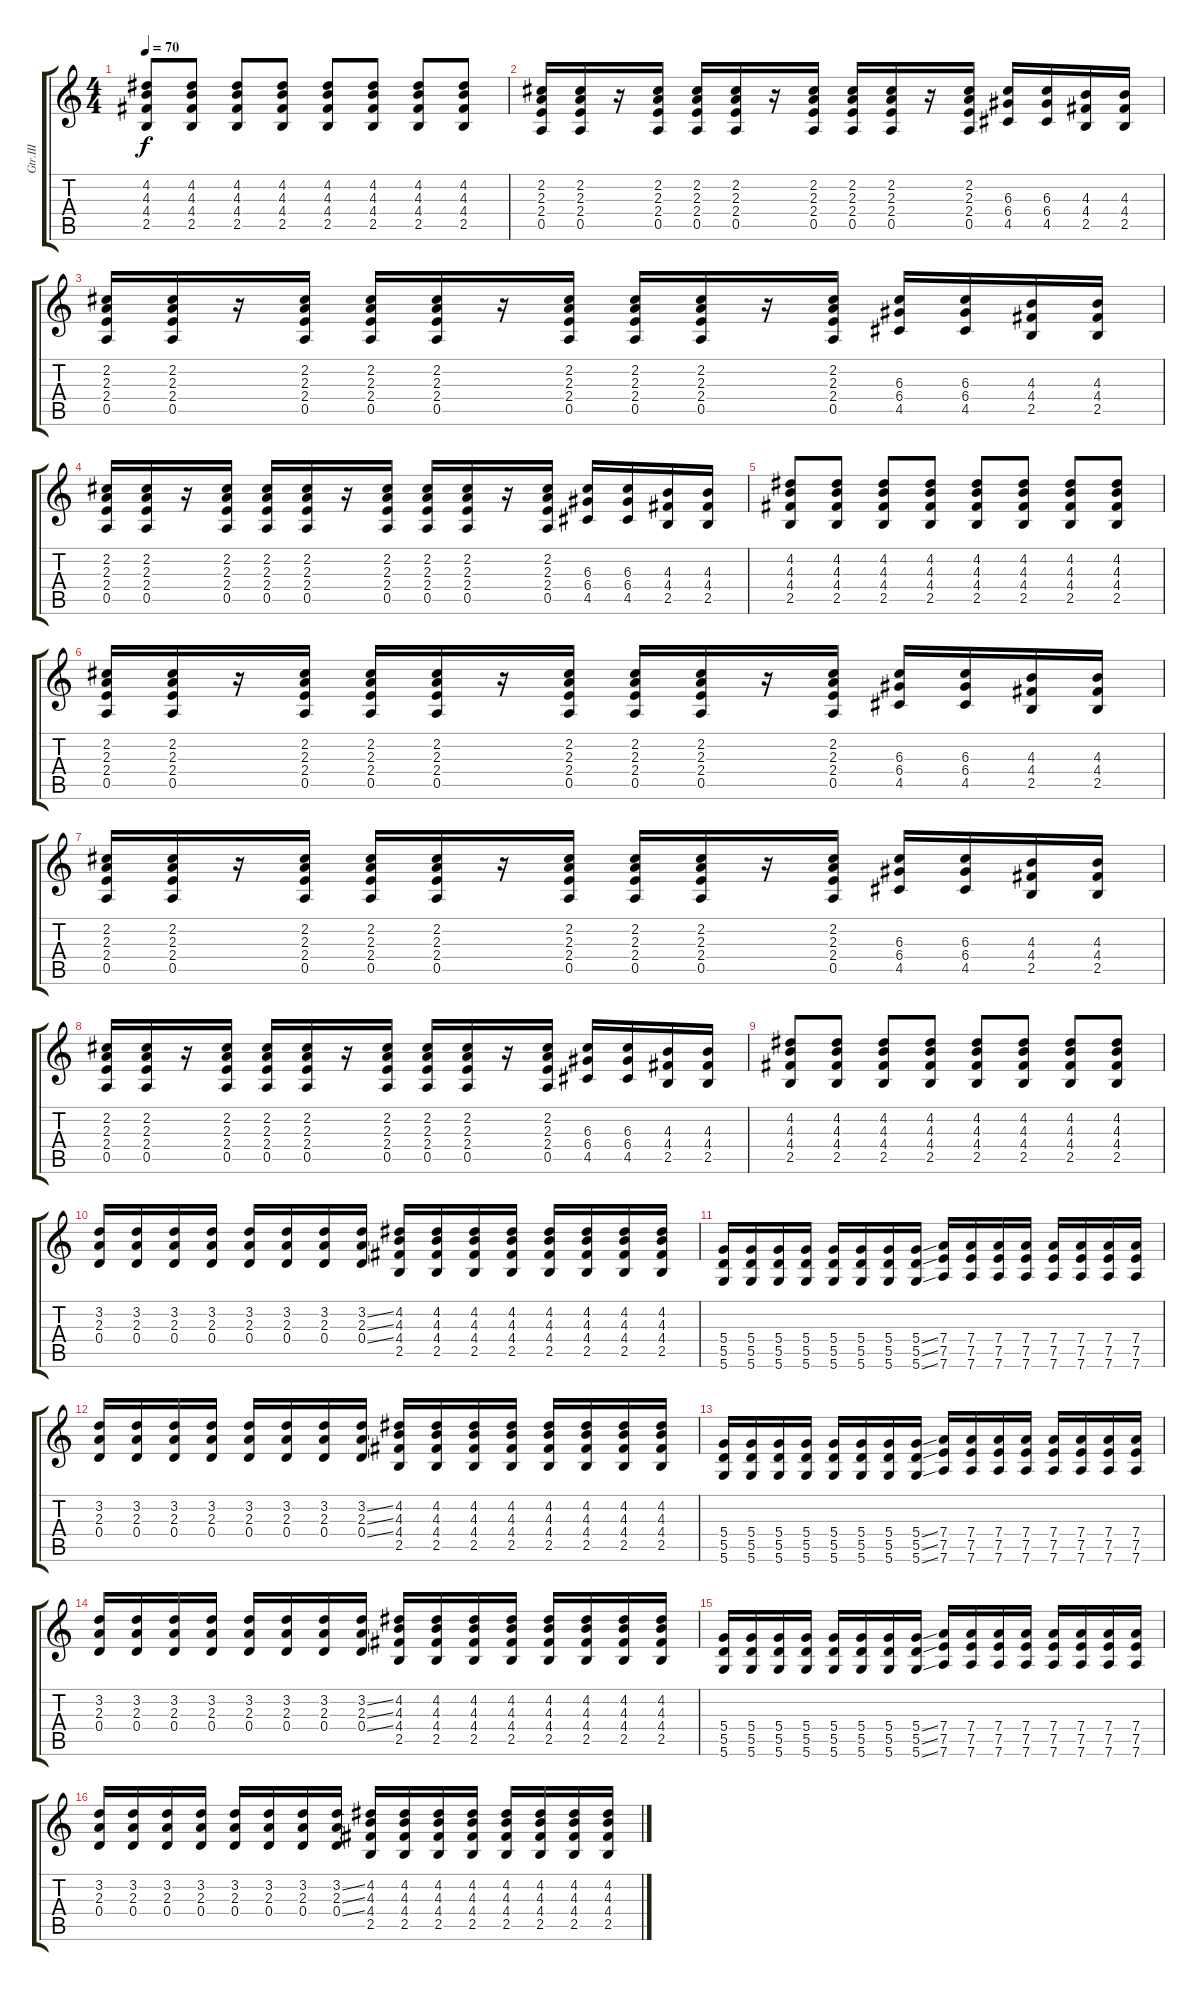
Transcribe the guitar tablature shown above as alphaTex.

\track ("Gtr.III" "Gtr.III") {instrument overdrivenguitar}
\staff {score tabs}
\tuning (E4 B3 G3 D3 A2 D2) {hide}
\ts (4 4)
\tempo 70
\clef g2
\ks c
(4.2 4.3 4.4 2.5).8{dy f instrument overdrivenguitar} (4.2 4.3 4.4 2.5).8 (4.2 4.3 4.4 2.5).8 (4.2 4.3 4.4 2.5).8 (4.2 4.3 4.4 2.5).8 (4.2 4.3 4.4 2.5).8 (4.2 4.3 4.4 2.5).8 (4.2 4.3 4.4 2.5).8 |
(2.2 2.3 2.4 0.5).16 (2.2 2.3 2.4 0.5).16 r.16 (2.2 2.3 2.4 0.5).16 (2.2 2.3 2.4 0.5).16 (2.2 2.3 2.4 0.5).16 r.16 (2.2 2.3 2.4 0.5).16 (2.2 2.3 2.4 0.5).16 (2.2 2.3 2.4 0.5).16 r.16 (2.2 2.3 2.4 0.5).16 (6.3 6.4 4.5).16 (6.3 6.4 4.5).16 (4.3 4.4 2.5).16 (4.3 4.4 2.5).16 |
(2.2 2.3 2.4 0.5).16 (2.2 2.3 2.4 0.5).16 r.16 (2.2 2.3 2.4 0.5).16 (2.2 2.3 2.4 0.5).16 (2.2 2.3 2.4 0.5).16 r.16 (2.2 2.3 2.4 0.5).16 (2.2 2.3 2.4 0.5).16 (2.2 2.3 2.4 0.5).16 r.16 (2.2 2.3 2.4 0.5).16 (6.3 6.4 4.5).16 (6.3 6.4 4.5).16 (4.3 4.4 2.5).16 (4.3 4.4 2.5).16 |
(2.2 2.3 2.4 0.5).16 (2.2 2.3 2.4 0.5).16 r.16 (2.2 2.3 2.4 0.5).16 (2.2 2.3 2.4 0.5).16 (2.2 2.3 2.4 0.5).16 r.16 (2.2 2.3 2.4 0.5).16 (2.2 2.3 2.4 0.5).16 (2.2 2.3 2.4 0.5).16 r.16 (2.2 2.3 2.4 0.5).16 (6.3 6.4 4.5).16 (6.3 6.4 4.5).16 (4.3 4.4 2.5).16 (4.3 4.4 2.5).16 |
(4.2 4.3 4.4 2.5).8{instrument overdrivenguitar} (4.2 4.3 4.4 2.5).8 (4.2 4.3 4.4 2.5).8 (4.2 4.3 4.4 2.5).8 (4.2 4.3 4.4 2.5).8 (4.2 4.3 4.4 2.5).8 (4.2 4.3 4.4 2.5).8 (4.2 4.3 4.4 2.5).8 |
(2.2 2.3 2.4 0.5).16{instrument acousticguitarsteel} (2.2 2.3 2.4 0.5).16 r.16 (2.2 2.3 2.4 0.5).16 (2.2 2.3 2.4 0.5).16 (2.2 2.3 2.4 0.5).16 r.16 (2.2 2.3 2.4 0.5).16 (2.2 2.3 2.4 0.5).16 (2.2 2.3 2.4 0.5).16 r.16 (2.2 2.3 2.4 0.5).16 (6.3 6.4 4.5).16 (6.3 6.4 4.5).16 (4.3 4.4 2.5).16 (4.3 4.4 2.5).16 |
(2.2 2.3 2.4 0.5).16{instrument acousticguitarsteel} (2.2 2.3 2.4 0.5).16 r.16 (2.2 2.3 2.4 0.5).16 (2.2 2.3 2.4 0.5).16 (2.2 2.3 2.4 0.5).16 r.16 (2.2 2.3 2.4 0.5).16 (2.2 2.3 2.4 0.5).16 (2.2 2.3 2.4 0.5).16 r.16 (2.2 2.3 2.4 0.5).16 (6.3 6.4 4.5).16 (6.3 6.4 4.5).16 (4.3 4.4 2.5).16 (4.3 4.4 2.5).16 |
(2.2 2.3 2.4 0.5).16 (2.2 2.3 2.4 0.5).16 r.16 (2.2 2.3 2.4 0.5).16 (2.2 2.3 2.4 0.5).16 (2.2 2.3 2.4 0.5).16 r.16 (2.2 2.3 2.4 0.5).16 (2.2 2.3 2.4 0.5).16 (2.2 2.3 2.4 0.5).16 r.16 (2.2 2.3 2.4 0.5).16 (6.3 6.4 4.5).16 (6.3 6.4 4.5).16 (4.3 4.4 2.5).16 (4.3 4.4 2.5).16 |
(4.2 4.3 4.4 2.5).8{instrument overdrivenguitar} (4.2 4.3 4.4 2.5).8 (4.2 4.3 4.4 2.5).8 (4.2 4.3 4.4 2.5).8 (4.2 4.3 4.4 2.5).8 (4.2 4.3 4.4 2.5).8 (4.2 4.3 4.4 2.5).8 (4.2 4.3 4.4 2.5).8 |
(3.2 2.3 0.4).16 (3.2 2.3 0.4).16 (3.2 2.3 0.4).16 (3.2 2.3 0.4).16 (3.2 2.3 0.4).16 (3.2 2.3 0.4).16 (3.2 2.3 0.4).16 (3.2{ss} 2.3{ss} 0.4{ss}).16 (4.2 4.3 4.4 2.5).16 (4.2 4.3 4.4 2.5).16 (4.2 4.3 4.4 2.5).16 (4.2 4.3 4.4 2.5).16 (4.2 4.3 4.4 2.5).16 (4.2 4.3 4.4 2.5).16 (4.2 4.3 4.4 2.5).16 (4.2 4.3 4.4 2.5).16 |
(5.4 5.5 5.6).16 (5.4 5.5 5.6).16 (5.4 5.5 5.6).16 (5.4 5.5 5.6).16 (5.4 5.5 5.6).16 (5.4 5.5 5.6).16 (5.4 5.5 5.6).16 (5.4{ss} 5.5{ss} 5.6{ss}).16 (7.4 7.5 7.6).16 (7.4 7.5 7.6).16 (7.4 7.5 7.6).16 (7.4 7.5 7.6).16 (7.4 7.5 7.6).16 (7.4 7.5 7.6).16 (7.4 7.5 7.6).16 (7.4 7.5 7.6).16 |
(3.2 2.3 0.4).16 (3.2 2.3 0.4).16 (3.2 2.3 0.4).16 (3.2 2.3 0.4).16 (3.2 2.3 0.4).16 (3.2 2.3 0.4).16 (3.2 2.3 0.4).16 (3.2{ss} 2.3{ss} 0.4{ss}).16 (4.2 4.3 4.4 2.5).16 (4.2 4.3 4.4 2.5).16 (4.2 4.3 4.4 2.5).16 (4.2 4.3 4.4 2.5).16 (4.2 4.3 4.4 2.5).16 (4.2 4.3 4.4 2.5).16 (4.2 4.3 4.4 2.5).16 (4.2 4.3 4.4 2.5).16 |
(5.4 5.5 5.6).16 (5.4 5.5 5.6).16 (5.4 5.5 5.6).16 (5.4 5.5 5.6).16 (5.4 5.5 5.6).16 (5.4 5.5 5.6).16 (5.4 5.5 5.6).16 (5.4{ss} 5.5{ss} 5.6{ss}).16 (7.4 7.5 7.6).16 (7.4 7.5 7.6).16 (7.4 7.5 7.6).16 (7.4 7.5 7.6).16 (7.4 7.5 7.6).16 (7.4 7.5 7.6).16 (7.4 7.5 7.6).16 (7.4 7.5 7.6).16 |
(3.2 2.3 0.4).16 (3.2 2.3 0.4).16 (3.2 2.3 0.4).16 (3.2 2.3 0.4).16 (3.2 2.3 0.4).16 (3.2 2.3 0.4).16 (3.2 2.3 0.4).16 (3.2{ss} 2.3{ss} 0.4{ss}).16 (4.2 4.3 4.4 2.5).16 (4.2 4.3 4.4 2.5).16 (4.2 4.3 4.4 2.5).16 (4.2 4.3 4.4 2.5).16 (4.2 4.3 4.4 2.5).16 (4.2 4.3 4.4 2.5).16 (4.2 4.3 4.4 2.5).16 (4.2 4.3 4.4 2.5).16 |
(5.4 5.5 5.6).16 (5.4 5.5 5.6).16 (5.4 5.5 5.6).16 (5.4 5.5 5.6).16 (5.4 5.5 5.6).16 (5.4 5.5 5.6).16 (5.4 5.5 5.6).16 (5.4{ss} 5.5{ss} 5.6{ss}).16 (7.4 7.5 7.6).16 (7.4 7.5 7.6).16 (7.4 7.5 7.6).16 (7.4 7.5 7.6).16 (7.4 7.5 7.6).16 (7.4 7.5 7.6).16 (7.4 7.5 7.6).16 (7.4 7.5 7.6).16 |
(3.2 2.3 0.4).16 (3.2 2.3 0.4).16 (3.2 2.3 0.4).16 (3.2 2.3 0.4).16 (3.2 2.3 0.4).16 (3.2 2.3 0.4).16 (3.2 2.3 0.4).16 (3.2{ss} 2.3{ss} 0.4{ss}).16 (4.2 4.3 4.4 2.5).16 (4.2 4.3 4.4 2.5).16 (4.2 4.3 4.4 2.5).16 (4.2 4.3 4.4 2.5).16 (4.2 4.3 4.4 2.5).16 (4.2 4.3 4.4 2.5).16 (4.2 4.3 4.4 2.5).16 (4.2 4.3 4.4 2.5).16
